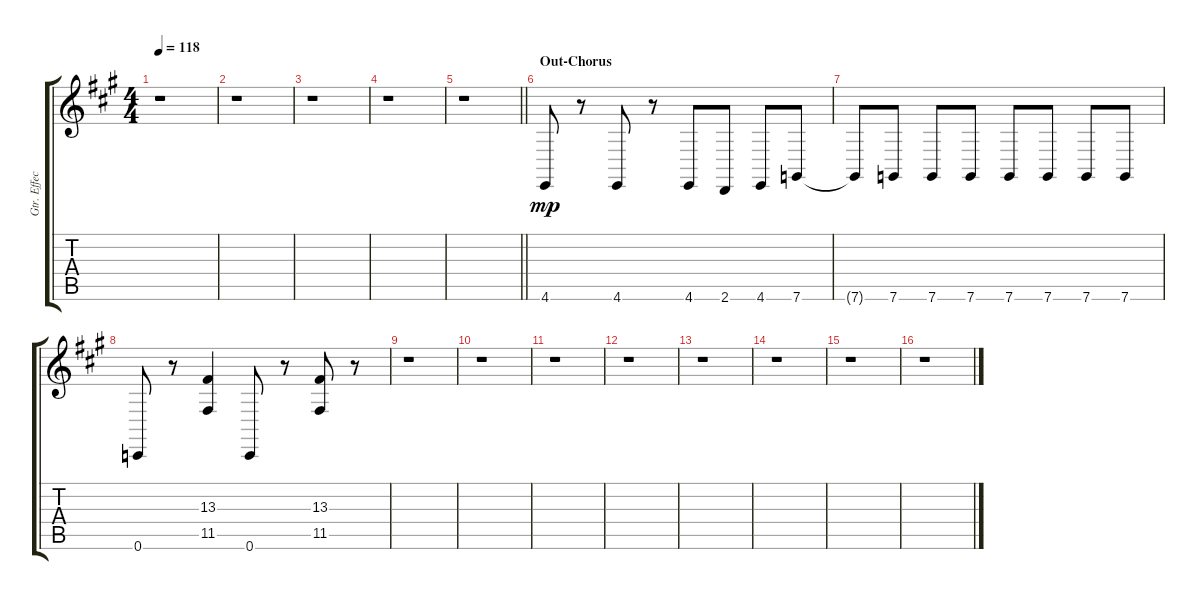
\track ("Gtr. Effect" "Gtr. Effec") {instrument lead1square}
\staff {score tabs}
\tuning (D4 A3 F3 C3 G2 C2) {hide}
\ts (4 4)
\tempo 118
\clef g2
\ks a
r.1{dy mp} |
r.1 |
r.1 |
r.1 |
\barLineRight lightlight
r.1 |
\section ("" "Out-Chorus")
4.6.8 r.8 4.6.8 r.8 4.6.8 2.6.8 4.6.8 7.6.8 |
7.6{t}.8 7.6.8 7.6.8 7.6.8 7.6.8 7.6.8 7.6.8 7.6.8 |
0.6.8 r.8 (13.3 11.5).4 0.6.8 r.8 (13.3 11.5).8 r.8 |
r.1 |
r.1 |
r.1 |
r.1 |
r.1 |
r.1 |
r.1 |
r.1
